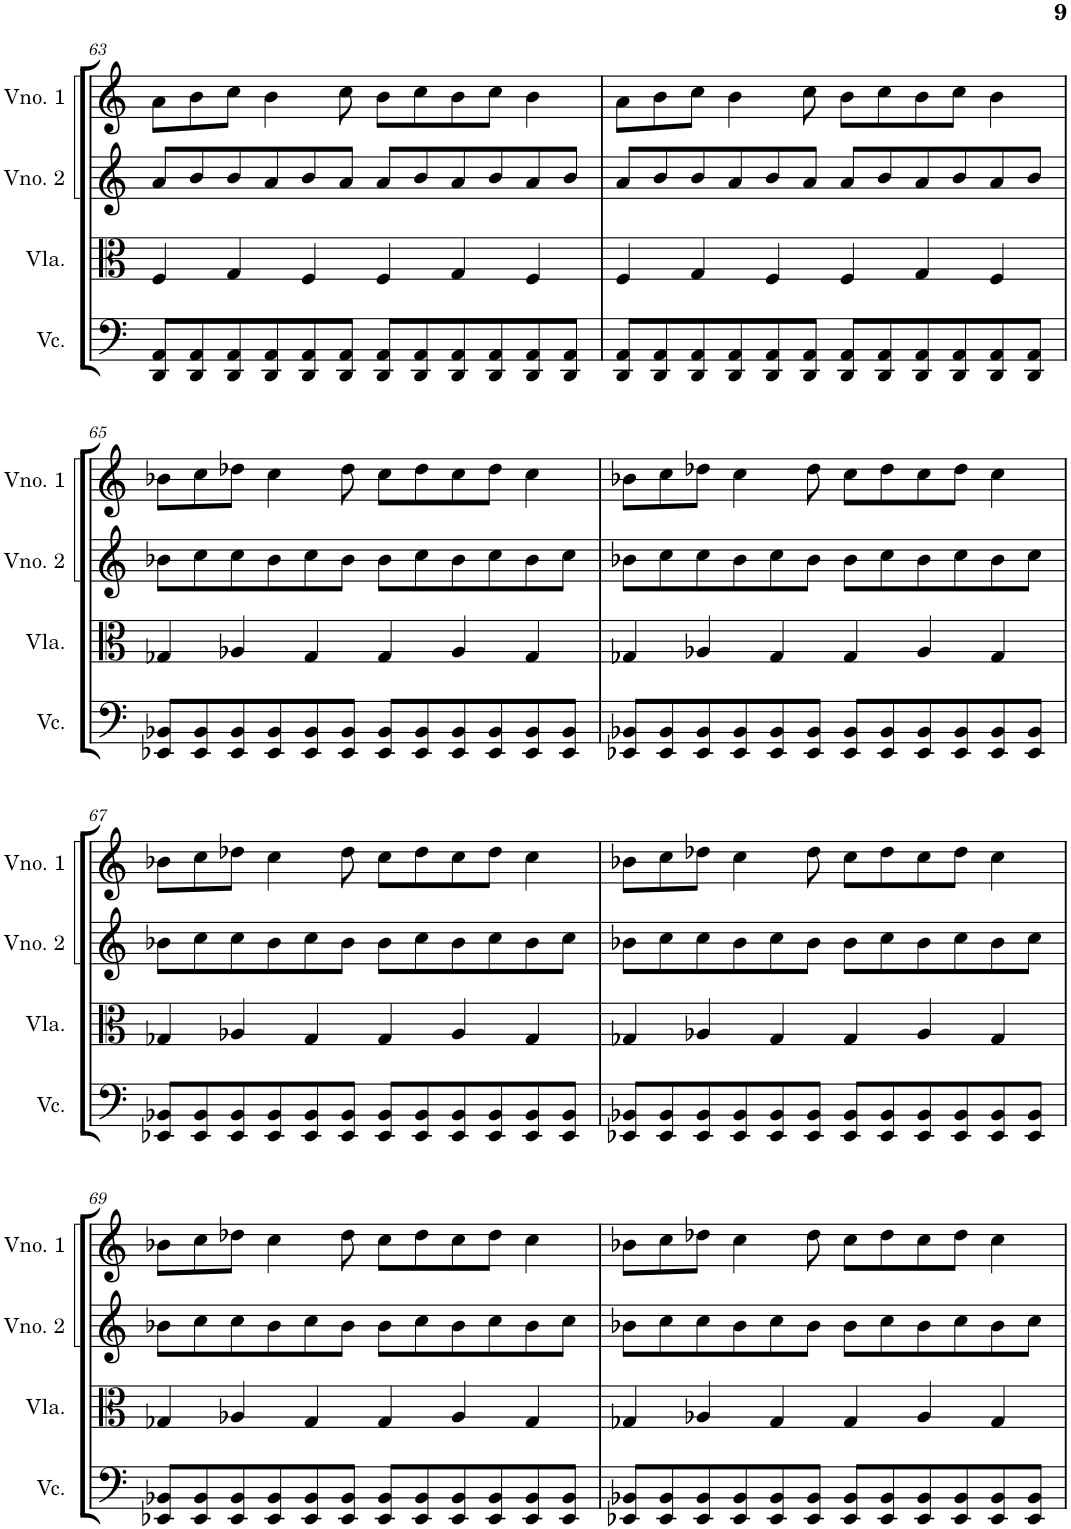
**kern	**kern	**kern	**kern
*part4	*part3	*part2	*part1
*staff4	*staff3	*staff2	*staff1
*I"Violoncelo	*I"Viola	*I"Violino 2	*I"Violino 1
*I'Vc.	*I'Vla.	*I'Vno. 2	*I'Vno. 1
!!LO:PB:g=z
*clefF4	*clefC3	*clefG2	*clefG2
*k[]	*k[]	*k[]	*k[]
*M6/4	*M6/4	*M6/4	*M6/4
=63	=63	=63	=63
8DD/ 8AA/L	4F/	8a/L	8a\L
8DD/ 8AA/	.	8b/	8b\
8DD/ 8AA/	4G/	8b/	8cc\J
8DD/ 8AA/	.	8a/	4b\
8DD/ 8AA/	4F/	8b/	.
8DD/ 8AA/J	.	8a/J	8cc\
8DD/ 8AA/L	4F/	8a/L	8b\L
8DD/ 8AA/	.	8b/	8cc\
8DD/ 8AA/	4G/	8a/	8b\
8DD/ 8AA/	.	8b/	8cc\J
8DD/ 8AA/	4F/	8a/	4b\
8DD/ 8AA/J	.	8b/J	.
=64	=64	=64	=64
8DD/ 8AA/L	4F/	8a/L	8a\L
8DD/ 8AA/	.	8b/	8b\
8DD/ 8AA/	4G/	8b/	8cc\J
8DD/ 8AA/	.	8a/	4b\
8DD/ 8AA/	4F/	8b/	.
8DD/ 8AA/J	.	8a/J	8cc\
8DD/ 8AA/L	4F/	8a/L	8b\L
8DD/ 8AA/	.	8b/	8cc\
8DD/ 8AA/	4G/	8a/	8b\
8DD/ 8AA/	.	8b/	8cc\J
8DD/ 8AA/	4F/	8a/	4b\
8DD/ 8AA/J	.	8b/J	.
!!LO:LB:g=z
=65	=65	=65	=65
8EE-X/ 8BB-X/L	4G-X/	8b-X\L	8b-X\L
8EE-/ 8BB-/	.	8cc\	8cc\
8EE-/ 8BB-/	4A-X/	8cc\	8dd-X\J
8EE-/ 8BB-/	.	8b-\	4cc\
8EE-/ 8BB-/	4G-/	8cc\	.
8EE-/ 8BB-/J	.	8b-\J	8dd-\
8EE-/ 8BB-/L	4G-/	8b-\L	8cc\L
8EE-/ 8BB-/	.	8cc\	8dd-\
8EE-/ 8BB-/	4A-/	8b-\	8cc\
8EE-/ 8BB-/	.	8cc\	8dd-\J
8EE-/ 8BB-/	4G-/	8b-\	4cc\
8EE-/ 8BB-/J	.	8cc\J	.
=66	=66	=66	=66
8EE-X/ 8BB-X/L	4G-X/	8b-X\L	8b-X\L
8EE-/ 8BB-/	.	8cc\	8cc\
8EE-/ 8BB-/	4A-X/	8cc\	8dd-X\J
8EE-/ 8BB-/	.	8b-\	4cc\
8EE-/ 8BB-/	4G-/	8cc\	.
8EE-/ 8BB-/J	.	8b-\J	8dd-\
8EE-/ 8BB-/L	4G-/	8b-\L	8cc\L
8EE-/ 8BB-/	.	8cc\	8dd-\
8EE-/ 8BB-/	4A-/	8b-\	8cc\
8EE-/ 8BB-/	.	8cc\	8dd-\J
8EE-/ 8BB-/	4G-/	8b-\	4cc\
8EE-/ 8BB-/J	.	8cc\J	.
!!LO:LB:g=z
=67	=67	=67	=67
8EE-X/ 8BB-X/L	4G-X/	8b-X\L	8b-X\L
8EE-/ 8BB-/	.	8cc\	8cc\
8EE-/ 8BB-/	4A-X/	8cc\	8dd-X\J
8EE-/ 8BB-/	.	8b-\	4cc\
8EE-/ 8BB-/	4G-/	8cc\	.
8EE-/ 8BB-/J	.	8b-\J	8dd-\
8EE-/ 8BB-/L	4G-/	8b-\L	8cc\L
8EE-/ 8BB-/	.	8cc\	8dd-\
8EE-/ 8BB-/	4A-/	8b-\	8cc\
8EE-/ 8BB-/	.	8cc\	8dd-\J
8EE-/ 8BB-/	4G-/	8b-\	4cc\
8EE-/ 8BB-/J	.	8cc\J	.
=68	=68	=68	=68
8EE-X/ 8BB-X/L	4G-X/	8b-X\L	8b-X\L
8EE-/ 8BB-/	.	8cc\	8cc\
8EE-/ 8BB-/	4A-X/	8cc\	8dd-X\J
8EE-/ 8BB-/	.	8b-\	4cc\
8EE-/ 8BB-/	4G-/	8cc\	.
8EE-/ 8BB-/J	.	8b-\J	8dd-\
8EE-/ 8BB-/L	4G-/	8b-\L	8cc\L
8EE-/ 8BB-/	.	8cc\	8dd-\
8EE-/ 8BB-/	4A-/	8b-\	8cc\
8EE-/ 8BB-/	.	8cc\	8dd-\J
8EE-/ 8BB-/	4G-/	8b-\	4cc\
8EE-/ 8BB-/J	.	8cc\J	.
!!LO:LB:g=z
=69	=69	=69	=69
8EE-X/ 8BB-X/L	4G-X/	8b-X\L	8b-X\L
8EE-/ 8BB-/	.	8cc\	8cc\
8EE-/ 8BB-/	4A-X/	8cc\	8dd-X\J
8EE-/ 8BB-/	.	8b-\	4cc\
8EE-/ 8BB-/	4G-/	8cc\	.
8EE-/ 8BB-/J	.	8b-\J	8dd-\
8EE-/ 8BB-/L	4G-/	8b-\L	8cc\L
8EE-/ 8BB-/	.	8cc\	8dd-\
8EE-/ 8BB-/	4A-/	8b-\	8cc\
8EE-/ 8BB-/	.	8cc\	8dd-\J
8EE-/ 8BB-/	4G-/	8b-\	4cc\
8EE-/ 8BB-/J	.	8cc\J	.
=70	=70	=70	=70
8EE-X/ 8BB-X/L	4G-X/	8b-X\L	8b-X\L
8EE-/ 8BB-/	.	8cc\	8cc\
8EE-/ 8BB-/	4A-X/	8cc\	8dd-X\J
8EE-/ 8BB-/	.	8b-\	4cc\
8EE-/ 8BB-/	4G-/	8cc\	.
8EE-/ 8BB-/J	.	8b-\J	8dd-\
8EE-/ 8BB-/L	4G-/	8b-\L	8cc\L
8EE-/ 8BB-/	.	8cc\	8dd-\
8EE-/ 8BB-/	4A-/	8b-\	8cc\
8EE-/ 8BB-/	.	8cc\	8dd-\J
8EE-/ 8BB-/	4G-/	8b-\	4cc\
8EE-/ 8BB-/J	.	8cc\J	.
=	=	=	=
*-	*-	*-	*-
